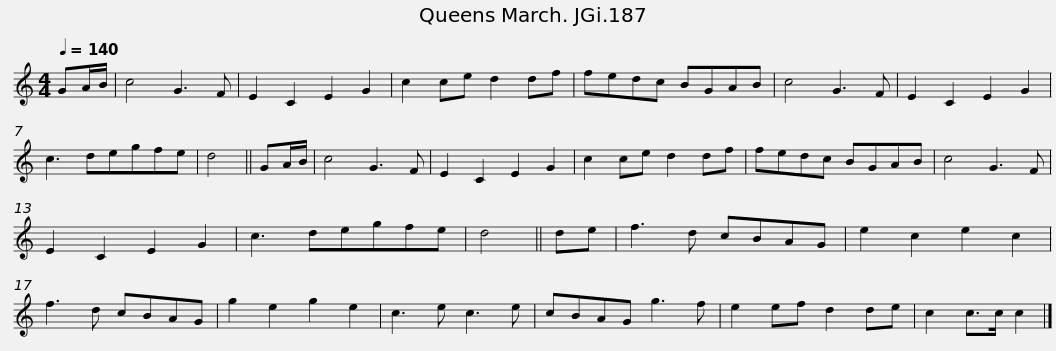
X:1
L:1/8
Q:1/4=140
M:4/4
I:linebreak $
K:C
V:1 treble
V:1
 GA/B/ | c4 G3 F | E2 C2 E2 G2 | c2 ce d2 df | fedc BGAB | %5
 c4 G3 F | E2 C2 E2 G2 | c3 degfe | d4 ||$ GA/B/ | %10
 c4 G3 F | E2 C2 E2 G2 | c2 ce d2 df | fedc BGAB | c4 G3 F | %15
 E2 C2 E2 G2 | c3 degfe | d4 || de |$ f3 d cBAG | %20
 e2 c2 e2 c2 | f3 d cBAG | g2 e2 g2 e2 | c3 e c3 e | cBAG g3 f | %25
 e2 ef d2 de | c2 c>c c2 |] %27
